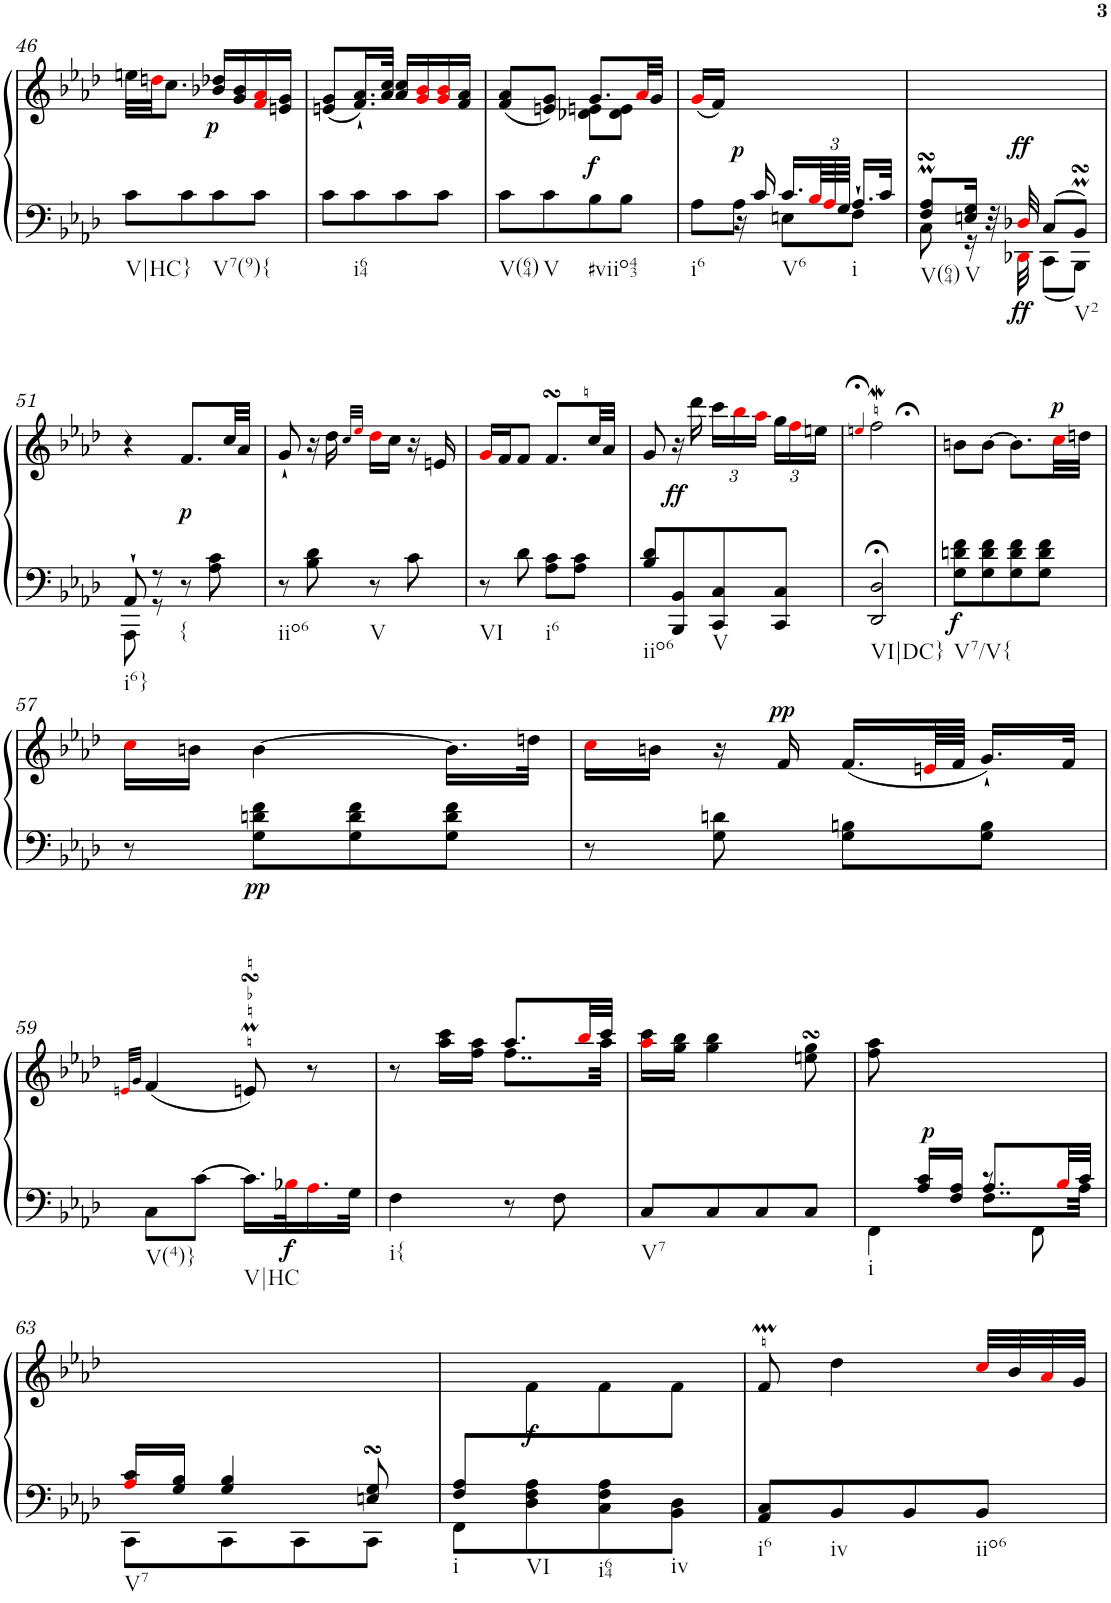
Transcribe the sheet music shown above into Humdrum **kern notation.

**kern	**kern	**dynam
*part1	*part1	*part1
*staff2	*staff1	*staff1/2
*I"Harpsichord	*	*
*I'Hch.	*	*
!!LO:PB:g=z
*clefF4	*clefG2	*
*k[b-e-a-d-]	*k[b-e-a-d-]	*
*f:	*f:	*
*M2/4	*M2/4	*
=46	=46	=46
!LO:TX:b:t=V|HC}	!	!
8c\L	32een\LLL	.
.	32ddni\JJ	.
.	8.cc\J	.
8c\	.	.
!LO:TX:b:t=V7(9){	!	!
!	!	!LO:DY:b
8c\	16b-X/ 16dd-X/LL	p
.	16g/ 16b-/	.
8c\J	16fi/ 16a-i/	.
.	16en/ 16g/JJ	.
=47	=47	=47
8c\L	(<8en/ 8g/L	.
!LO:TX:b:t=i64	!	!
8c\	16.f/` 16.a-/`L)	.
.	32a-/ 32cc/JJk	.
8c\	16a-/ 16cc/LL	.
.	16gi/ 16b-i/	.
8c\J	16gi/ 16b-i/	.
.	16f/ 16a-/JJ	.
=48	=48	=48
*	*^	*
!LO:TX:b:t=V(64)	!	!	!
8c\L	(<8f/ 8a-/L	4ryy	.
!LO:TX:b:t=V	!	!	!
8c\	8en/ 8g/J)	.	.
!LO:TX:b:t=#viio43	!	!	!
!	!	!	!LO:DY:b
8B-\	8.g/L	8d-X\ 8en\L	f
8B-\J	.	8d-\ 8e\J	.
.	32a-i/LL	.	.
.	32g/JJJ	.	.
*	*v	*v	*
=49	=49	=49
*^	*	*
!LO:TX:b:t=i6	!	!	!
8.ryy	8A-\L	(<16gi/LL	.
.	.	16f/JJ)	.
!	!	!	!LO:DY:b
.	8A-\J	16r	p
16c/	.	4ryy	.
!LO:TX:b:t=V6	!	!	!
16.c/LL	8En\L	.	.
*Xbrackettup	*	*	*
96B-i/LL	.	.	.
96A-i/	.	.	.
96G/JJJJ	.	.	.
!LO:TX:b:t=i	!	!	!
16.A-/LL	8F`\J	.	.
.	.	16ryy	.
32c/JJk	.	.	.
=50	=50	=50	=50
!LO:TX:b:t=V(64)	!	!	!
8F/MsSSS 8A-/MsSSSL	8C\	2ryy	.
!LO:TX:b:t=V	!	!	!
16En/ 16G/Jk	16r	.	.
32r	32ryy	.	.
!	!	!	!LO:DY:b=2
!	!	!	!LO:DY:n=1:a=2
32D-Xi/	32DD-Xi\	.	ff ff
8C/L	8CC\L	.	.
!LO:TX:b:t=V2	!	!	!
8BB-MsSSS/J	8BBB-\J	.	.
!!LO:LB:g=z
=51	=51	=51	=51
!LO:TX:b:t=i6}	!	!	!
8AA-`/	8AAA-\	4r	.
8r	8r	.	.
!LO:TX:b:t={	!	!	!
!	!	!	!LO:DY:b
8r	4ryy	8.f/L	p
8A-\ 8c\	.	.	.
.	.	32cc/LL	.
.	.	32a-/JJJ	.
*v	*v	*	*
=52	=52	=52
!LO:TX:b:t=iio6	!	!
8r	8g`/	.
8B-\ 8d-\	16r	.
.	16dd-\	.
.	32qcc/LLL	.
.	32qee-i/JJJ	.
!LO:TX:b:t=V	!	!
8r	16dd-i\LL	.
.	16cc\JJ	.
8c\	16r	.
.	16en/	.
=53	=53	=53
!LO:TX:b:t=VI	!	!
8r	16gi/LL	.
.	16f/J	.
8d-\	8f/J	.
!LO:TX:b:t=i6	!	!
8A-\ 8c\L	8.fsSSS/L	.
8A-\ 8c\J	.	.
.	32cc/LL	.
.	32a-/JJJ	.
=54	=54	=54
!LO:TX:b:t=iio6	!	!
8B-/ 8d-/L	8g/	.
!	!	!LO:DY:b
8BBB-/ 8BB-/	16r	ff
.	16ddd-\	.
*	*Xbrackettup	*
!LO:TX:b:t=V	!	!
8CC/ 8C/	24ccc\LL	.
.	24bb-i\	.
.	24aa-i\JJ	.
8CC/ 8C/J	24gg\LL	.
.	24ffi\	.
.	24een\JJ	.
=55	=55	=55
.	4qeeni/	.
!LO:TX:b:t=VI|DC}	!	!
2DD-/;< 2D-/;<	2ff;<W\	.
=56	=56	=56
!LO:TX:b:t=V7/V{	!	!
!	!	!LO:DY:b=2
8G\ 8dn\ 8f\L	8bn;<\L	f
8G\ 8d\ 8f\	[8b\J	.
8G\ 8d\ 8f\	8.b\L]	.
8G\ 8d\ 8f\J	.	.
!	!	!LO:DY:a
.	32cci\LL	p
.	32ddn\JJJ	.
!!LO:LB:g=z
=57	=57	=57
8r	16cci\LL	.
.	16bn\JJ	.
!	!	!LO:DY:b=2
8G\ 8dn\ 8f\L	[4b\	pp
8G\ 8d\ 8f\	.	.
8G\ 8d\ 8f\J	16.b\LL]	.
.	32ddn\JJk	.
=58	=58	=58
8r	16cci\LL	.
.	16bn\JJ	.
8G\ 8dn\	16r	.
!	!	!LO:DY:a
.	16f/	pp
8G\ 8Bn\L	(<16.f/LL	.
.	64eni/LL	.
.	64f/JJJJ	.
8G\ 8B\J	16.g`/LL)	.
.	32f/JJk	.
!!LO:LB:g=z
=59	=59	=59
.	32qeni/LLL	.
.	32qg/JJJ	.
!LO:TX:b:t=V(4)}	!	!
8C\L	(<4f/	.
[8c\J	.	.
!LO:TX:b:t=V|HC	!	!
!	!LO:TURN:lacc=-	!
16.c\LL]	8enmsSsS/)	.
!	!	!LO:DY:b=2
32B-Xi\K	.	f
16.A-i\	8r	.
32G\JJk	.	.
=60	=60	=60
*	*^	*
!LO:TX:b:t=i{	!	!	!
4F\	8r	4ryy	.
.	16aa-\ 16ccc\LL	.	.
.	16ff\ 16aa-\JJ	.	.
8r	8.aa-/L	8..ff\L	.
8F\	.	.	.
.	32bb-i/LL	.	.
.	32ccc/JJJ	32aa-\Jkk	.
=61	=61	=61	=61
!LO:TX:b:t=V7	!	!	!
*	*v	*v	*
8C/L	16aa-i\ 16ccc\LL	.
.	16gg\ 16bb-\JJ	.
8C/	4gg\ 4bb-\	.
8C/	.	.
8C/J	8een\sSSs 8gg\sSSs	.
=62	=62	=62
*^	*	*
*	*^	*	*
!LO:TX:b:t=i	!	!	!	!
8ryy	4FF\	4ryy	8ff\ 8aa-\	.
!	!	!	!	!LO:DY:a=2
16A-/ 16c/LL	.	.	4.ryy	p
16F/ 16A-/JJ	.	.	.	.
8.A-/L	8r	8..F\L	.	.
.	8FF\	.	.	.
32B-i/LL	.	.	.	.
32c/JJJ	.	32A-\Jkk	.	.
!!LO:LB:g=z
=63	=63	=63	=63	=63
!LO:TX:b:t=V7	!	!	!	!
*	*v	*v	*	*
16A-i/ 16c/LL	8CC\L	2ryy	.
16G/ 16B-/JJ	.	.	.
4G/ 4B-/	8CC\	.	.
.	8CC\	.	.
8En/sSSs 8G/sSSs	8CC\J	.	.
=64	=64	=64	=64
*	*^	*	*
!LO:TX:b:t=i	!	!	!	!
!LO:TX:b:t=VI	!	!	!	!
!LO:TX:b:t=i64	!	!	!	!
!LO:TX:b:t=iv	!	!	!	!
8F/ 8A-/L	2ryy	8FF\L	8ryy	.
!	!	!	!	!LO:DY:b
4.ryy	.	8D-\ 8F\ 8A-\	8f\	f
.	.	8C\ 8F\ 8A-\	8f\	.
.	.	8BB-\ 8D-\J	8f\J	.
=65	=65	=65	=65	=65
!LO:TX:b:t=i6	!	!	!	!
*v	*v	*v	*	*
8AA-/ 8C/L	8fM/	.
!LO:TX:b:t=iv	!	!
8BB-/	4dd-\	.
8BB-/	.	.
!LO:TX:b:t=iio6	!	!
8BB-/J	32cci/LLL	.
.	32b-/	.
.	32a-i/	.
.	32g/JJJ	.
=	=	=
*-	*-	*-
